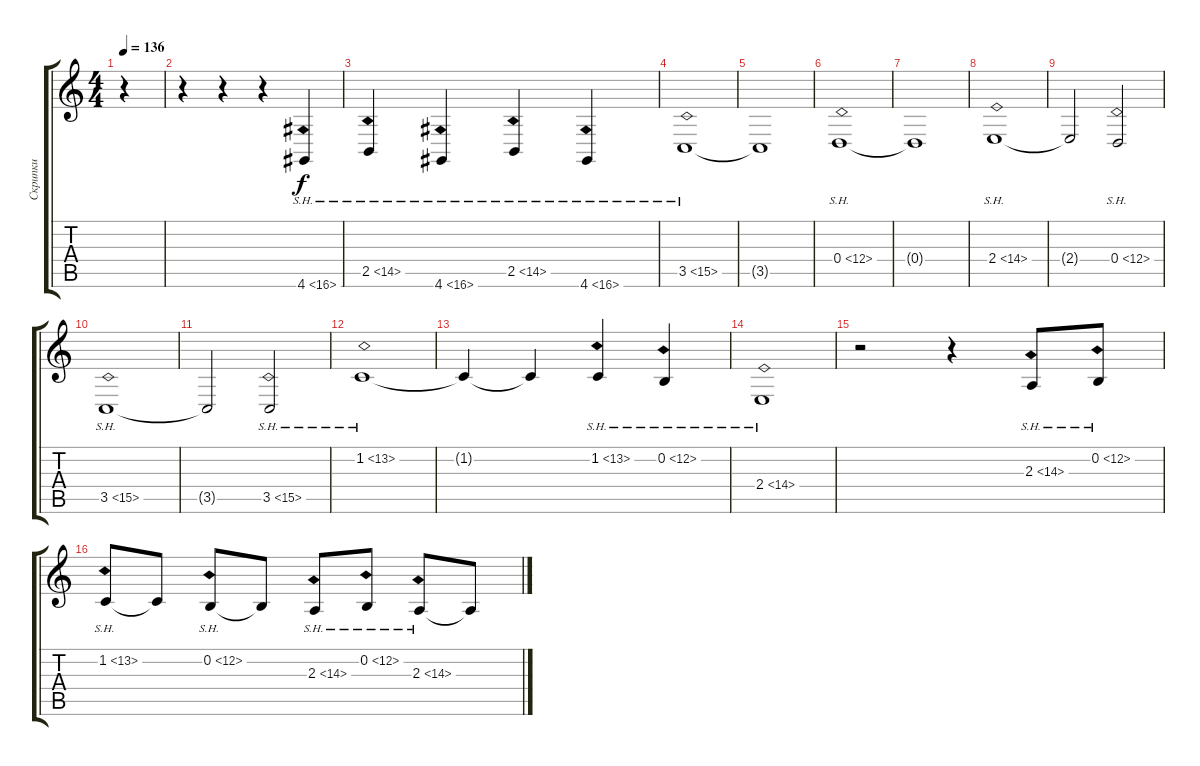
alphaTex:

\track ("Скрипки" "Скрипки") {instrument stringensemble1}
\staff {score tabs}
\tuning (E4 B3 G3 D3 A2 E2) {hide}
\ts (4 4)
\tempo 136
\clef g2
\ks c
r.4{dy f} |
r.4 r.4 r.4 4.6{sh 12}.4 |
2.5{sh 12}.4 4.6{sh 12}.4 2.5{sh 12}.4 4.6{sh 12}.4 |
3.5{sh 12}.1 |
3.5{t}.1 |
0.4{sh 12}.1 |
0.4{t}.1 |
2.4{sh 12}.1 |
2.4{t}.2 0.4{sh 12}.2 |
3.5{sh 12}.1 |
3.5{t}.2 3.5{sh 12}.2 |
1.2{sh 12}.1 |
1.2{t}.4 1.2{t}.4 1.2{sh 12}.4 0.2{sh 12}.4 |
2.4{sh 12}.1 |
r.2 r.4 2.3{sh 12}.8{volume 11 instrument stringensemble1} 0.2{sh 12}.8 |
1.2{sh 12}.8 1.2{t}.8 0.2{sh 12}.8 0.2{t}.8 2.3{sh 12}.8 0.2{sh 12}.8 2.3{sh 12}.8 2.3{t}.8
